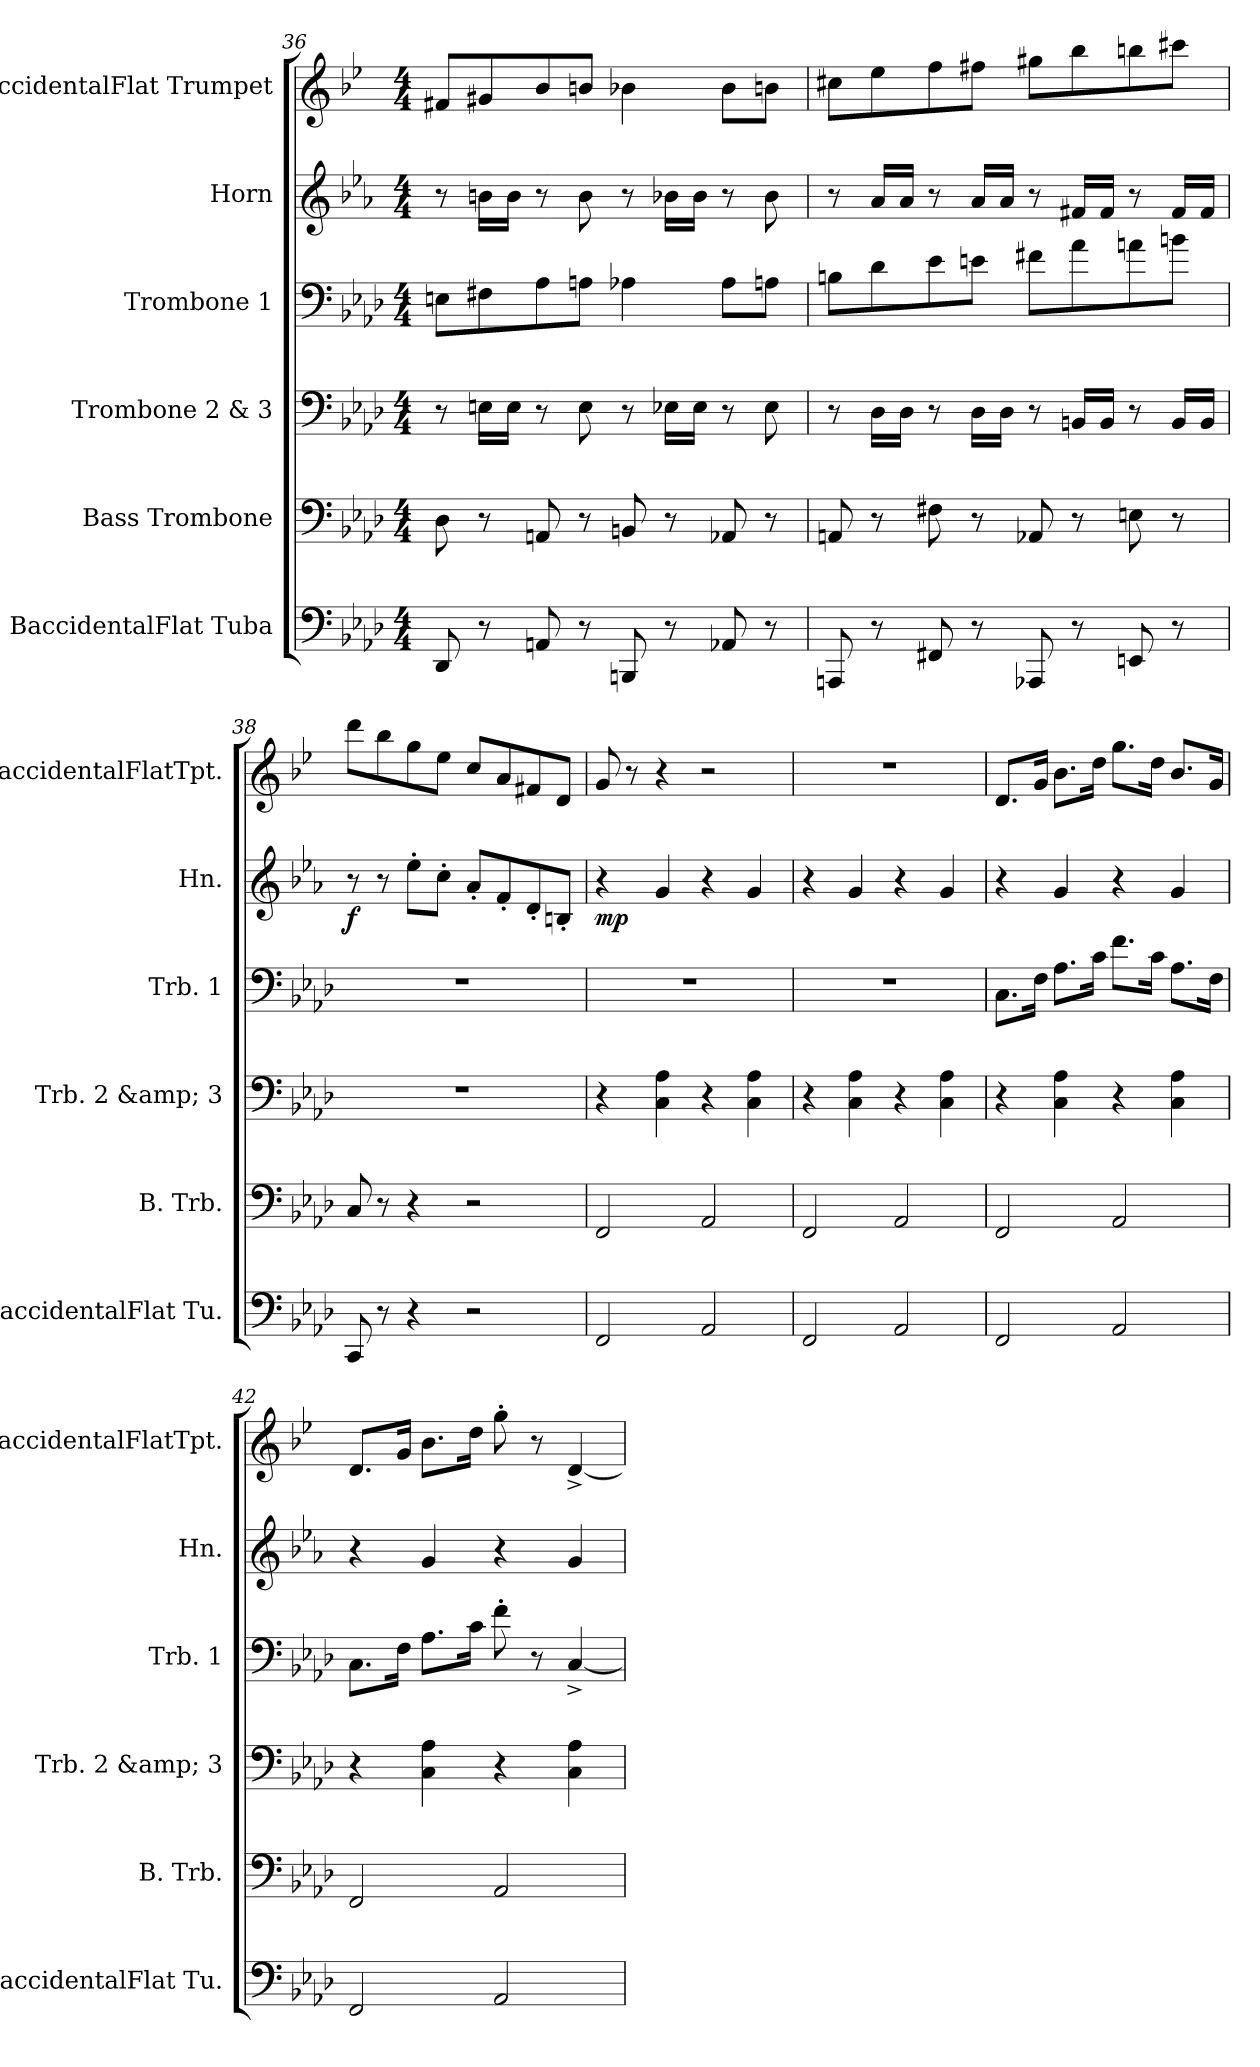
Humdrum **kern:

**kern	**kern	**kern	**kern	**kern	**dynam	**kern
*part6	*part5	*part4	*part3	*part2	*part2	*part1
*staff6	*staff5	*staff4	*staff3	*staff2	*staff2	*staff1
*I"BaccidentalFlat Tuba	*I"Bass Trombone	*I"Trombone 2 &amp; 3	*I"Trombone 1	*I"Horn	*	*I"BaccidentalFlat Trumpet
*I'BaccidentalFlat Tu.	*I'B. Trb.	*I'Trb. 2 &amp; 3	*I'Trb. 1	*I'Hn.	*	*I'BaccidentalFlatTpt.
!!LO:LB:g=z
*clefF4	*clefF4	*clefF4	*clefF4	*clefG2	*	*clefG2
*	*	*	*	*ITrd4c7	*	*ITrd1c2
*k[b-e-a-d-]	*k[b-e-a-d-]	*k[b-e-a-d-]	*k[b-e-a-d-]	*k[b-e-a-d-]	*	*k[b-e-a-d-]
*M4/4	*M4/4	*M4/4	*M4/4	*M4/4	*	*M4/4
=36	=36	=36	=36	=36	=36	=36
8DD-/	8D-\	8r	8En\L	8r	.	8en/L
8r	8r	16En\LL	8F#X\	16en\LL	.	8f#X/
.	.	16E\JJ	.	16e\JJ	.	.
8AAn/	8AAn/	8r	8A-\	8r	.	8a-/
8r	8r	8E\	8An\J	8e\	.	8an/J
8BBBn/	8BBn/	8r	4A-X\	8r	.	4a-X\
8r	8r	16E-X\LL	.	16e-X\LL	.	.
.	.	16E-\JJ	.	16e-\JJ	.	.
8AA-X/	8AA-X/	8r	8A-\L	8r	.	8a-\L
8r	8r	8E-\	8An\J	8e-\	.	8an\J
=37	=37	=37	=37	=37	=37	=37
8AAAn/	8AAn/	8r	8Bn\L	8r	.	8bn\L
8r	8r	16D-\LL	8d-\	16d-/LL	.	8dd-\
.	.	16D-\JJ	.	16d-/JJ	.	.
8FF#X/	8F#X\	8r	8e-\	8r	.	8ee-\
8r	8r	16D-\LL	8en\J	16d-/LL	.	8een\J
.	.	16D-\JJ	.	16d-/JJ	.	.
8AAA-X/	8AA-X/	8r	8f#X\L	8r	.	8ff#X\L
8r	8r	16BBn/LL	8a-\	16Bn/LL	.	8aa-\
.	.	16BB/JJ	.	16B/JJ	.	.
8EEn/	8En\	8r	8an\	8r	.	8aan\
8r	8r	16BB/LL	8bn\J	16B/LL	.	8bbn\J
.	.	16BB/JJ	.	16B/JJ	.	.
!!LO:PB:g=z
=38	=38	=38	=38	=38	=38	=38
!	!	!	!	!	!LO:DY:b	!
8CC/	8C/	1r	1r	8r	f	8ccc\L
8r	8r	.	.	8r	.	8aa-\
4r	4r	.	.	8a-'\L	.	8ff\
.	.	.	.	8f'\J	.	8dd-\J
2r	2r	.	.	8d-'/L	.	8b-/L
.	.	.	.	8B-'/	.	8g/
.	.	.	.	8G'/	.	8en/
.	.	.	.	8En'/J	.	8c/J
=39	=39	=39	=39	=39	=39	=39
!	!	!	!	!	!LO:DY:b	!
2FF/	2FF/	4r	1r	4r	mp	8f/
.	.	.	.	.	.	8r
.	.	4C\ 4A-\	.	4c/	.	4r
2AA-/	2AA-/	4r	.	4r	.	2r
.	.	4C\ 4A-\	.	4c/	.	.
=40	=40	=40	=40	=40	=40	=40
2FF/	2FF/	4r	1r	4r	.	1r
.	.	4C\ 4A-\	.	4c/	.	.
2AA-/	2AA-/	4r	.	4r	.	.
.	.	4C\ 4A-\	.	4c/	.	.
=41	=41	=41	=41	=41	=41	=41
2FF/	2FF/	4r	8.C\L	4r	.	8.c/L
.	.	.	16F\Jk	.	.	16f/Jk
.	.	4C\ 4A-\	8.A-\L	4c/	.	8.a-\L
.	.	.	16c\Jk	.	.	16cc\Jk
2AA-/	2AA-/	4r	8.f\L	4r	.	8.ff\L
.	.	.	16c\Jk	.	.	16cc\Jk
.	.	4C\ 4A-\	8.A-\L	4c/	.	8.a-/L
.	.	.	16F\Jk	.	.	16f/Jk
!!LO:LB:g=z
=42	=42	=42	=42	=42	=42	=42
2FF/	2FF/	4r	8.C\L	4r	.	8.c/L
.	.	.	16F\Jk	.	.	16f/Jk
.	.	4C\ 4A-\	8.A-\L	4c/	.	8.a-\L
.	.	.	16c\Jk	.	.	16cc\Jk
2AA-/	2AA-/	4r	8f'\	4r	.	8ff'\
.	.	.	8r	.	.	8r
.	.	4C\ 4A-\	[4C^/	4c/	.	[4c^/
=	=	=	=	=	=	=
*-	*-	*-	*-	*-	*-	*-
